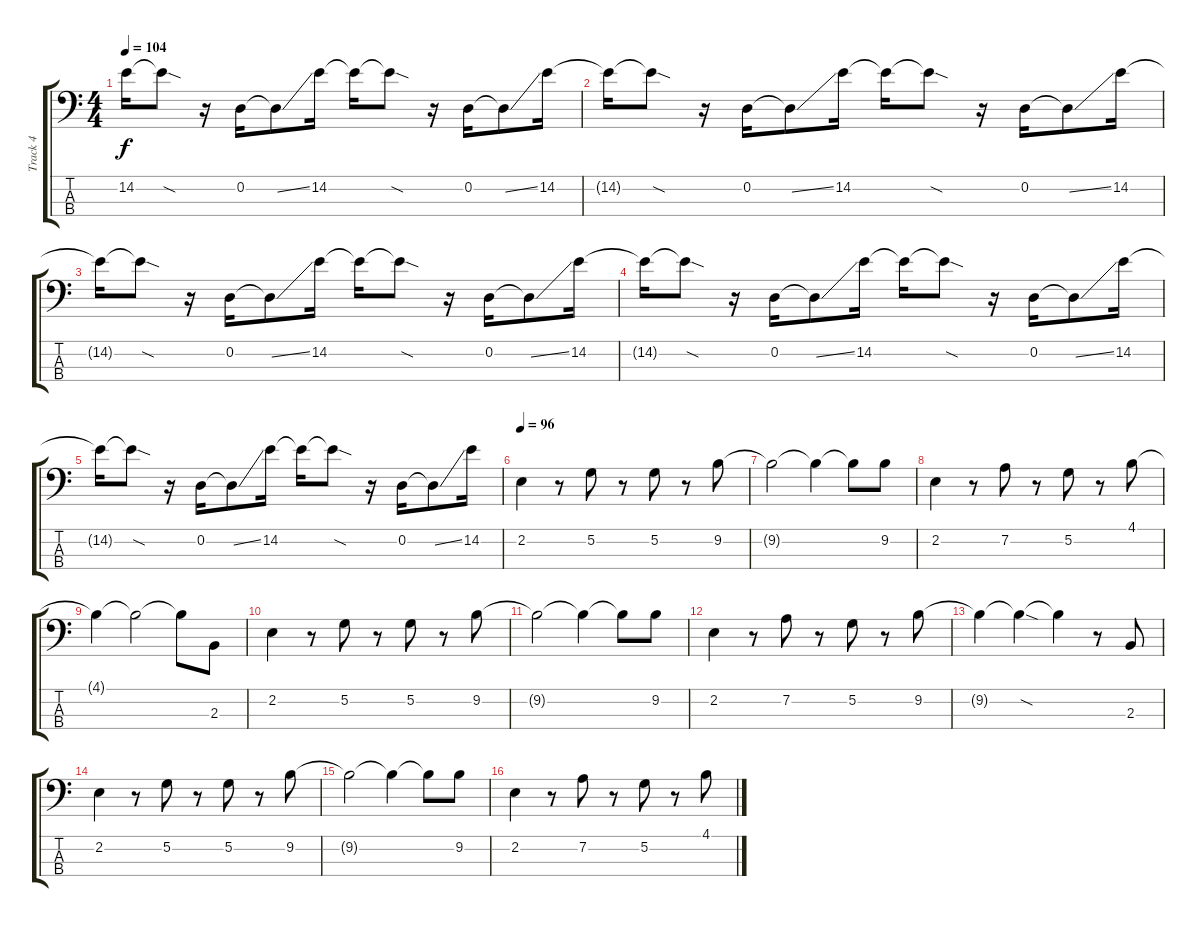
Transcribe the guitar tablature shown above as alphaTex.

\track ("Track 4" "Track 4") {instrument electricbasspick}
\staff {score tabs}
\tuning (G2 D2 A1 D1) {hide}
\ts (4 4)
\tempo 104
\clef f4
\ks c
14.2{t}.16{dy f} 14.2{sod t}.8 r.16 0.2.16 0.2{ss t}.8 14.2.16 14.2{t}.16 14.2{sod t}.8 r.16 0.2.16 0.2{ss t}.8 14.2.16 |
14.2{t}.16 14.2{sod t}.8 r.16 0.2.16 0.2{ss t}.8 14.2.16 14.2{t}.16 14.2{sod t}.8 r.16 0.2.16 0.2{ss t}.8 14.2.16 |
14.2{t}.16 14.2{sod t}.8 r.16 0.2.16 0.2{ss t}.8 14.2.16 14.2{t}.16 14.2{sod t}.8 r.16 0.2.16 0.2{ss t}.8 14.2.16 |
14.2{t}.16 14.2{sod t}.8 r.16 0.2.16 0.2{ss t}.8 14.2.16 14.2{t}.16 14.2{sod t}.8 r.16 0.2.16 0.2{ss t}.8 14.2.16 |
14.2{t}.16 14.2{sod t}.8 r.16 0.2.16 0.2{ss t}.8 14.2.16 14.2{t}.16 14.2{sod t}.8 r.16 0.2.16 0.2{ss t}.8 14.2.16 |
\tempo 96
2.2.4 r.8 5.2.8 r.8 5.2.8 r.8 9.2.8 |
9.2{t}.2 9.2{t}.4 9.2{t}.8 9.2.8 |
2.2.4 r.8 7.2.8 r.8 5.2.8 r.8 4.1.8 |
4.1{t}.4 4.1{t}.2 4.1{t}.8 2.3.8 |
2.2.4 r.8 5.2.8 r.8 5.2.8 r.8 9.2.8 |
9.2{t}.2 9.2{t}.4 9.2{t}.8 9.2.8 |
2.2.4 r.8 7.2.8 r.8 5.2.8 r.8 9.2.8 |
9.2{t}.4 9.2{sod t}.4 9.2{t}.4 r.8 2.3.8 |
2.2.4 r.8 5.2.8 r.8 5.2.8 r.8 9.2.8 |
9.2{t}.2 9.2{t}.4 9.2{t}.8 9.2.8 |
2.2.4 r.8 7.2.8 r.8 5.2.8 r.8 4.1.8
